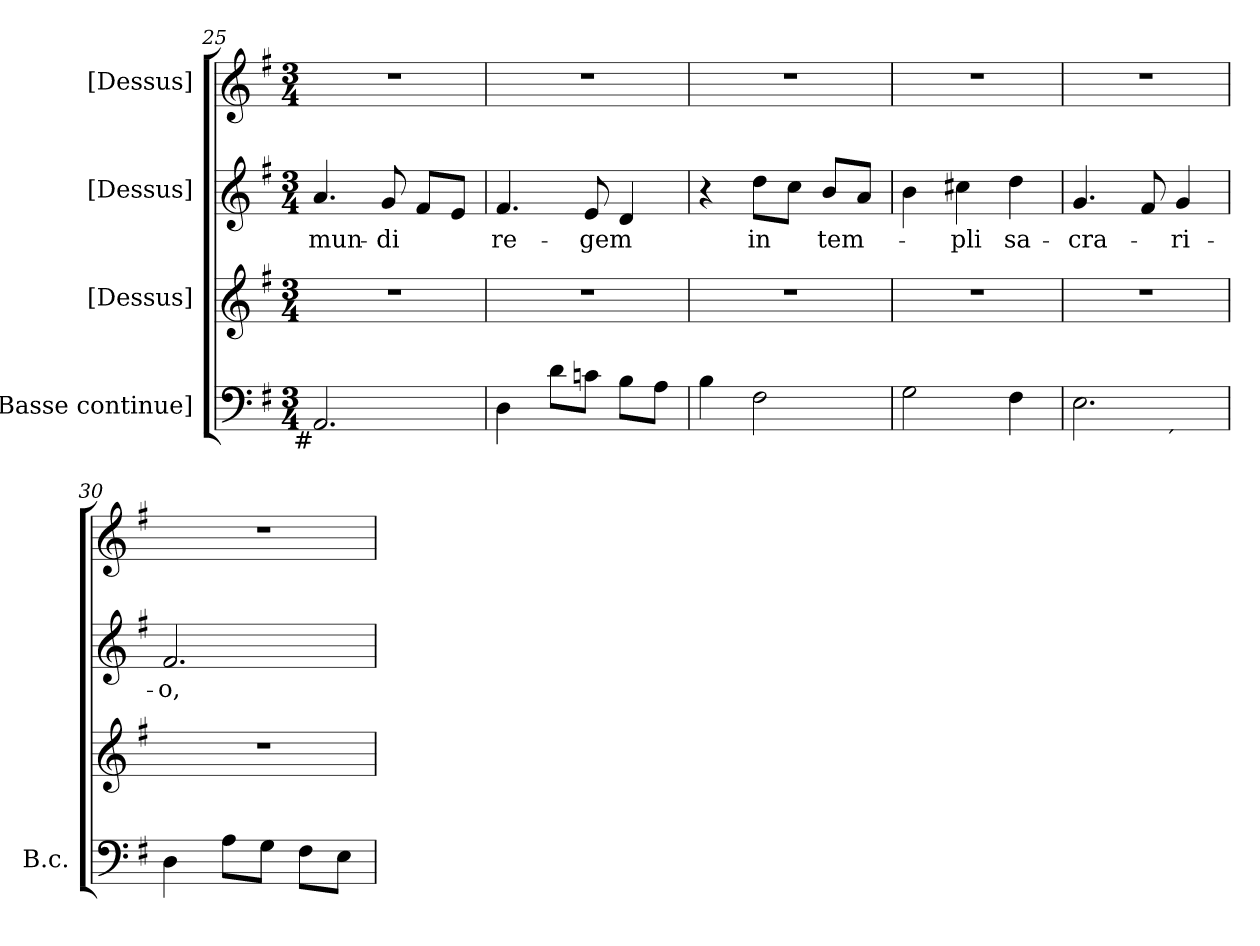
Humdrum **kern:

**kern	**kern	**kern	**text	**kern
*part4	*part3	*part2	*part2	*part1
*staff4	*staff3	*staff2	*staff2	*staff1
*I"[Basse continue]	*I"[Dessus]	*I"[Dessus]	*	*I"[Dessus]
*I'B.c.	*	*	*	*
!!LO:LB:g=z
*clefF4	*clefG2	*clefG2	*	*clefG2
*k[f#]	*k[f#]	*k[f#]	*	*k[f#]
*G:	*G:	*G:	*	*G:
*M3/4	*M3/4	*M3/4	*	*M3/4
=25	=25	=25	=25	=25
!	!LO:N:vis=1	!	!	!
!LO:TX:b:rj:t=#	!	!	!	!
!	!	!	!LO:LY:b:color=#000000	!LO:N:vis=1
2.AAi/	2.r	4.ai/	mun-	2.r
!	!	!	!LO:LY:b:color=#000000	!
.	.	8gi/	-di	.
.	.	8f#i/L	.	.
.	.	8ei/J	.	.
=26	=26	=26	=26	=26
!	!LO:N:vis=1	!	!	!
!	!	!	!LO:LY:b:color=#000000	!LO:N:vis=1
4Di\	2.r	4.f#i/	re-	2.r
8di\L	.	.	.	.
!	!	!	!LO:LY:b:color=#000000	!
8cni\J	.	8ei/	-gem	.
8Bi\L	.	4di/	.	.
8Ai\J	.	.	.	.
=27	=27	=27	=27	=27
!	!LO:N:vis=1	!	!	!LO:N:vis=1
4Bi\	2.r	4r	.	2.r
!	!	!	!LO:LY:b:color=#000000	!
2F#i\	.	8ddi\L	in	.
.	.	8cci\J	.	.
!	!	!	!LO:LY:b:color=#000000	!
.	.	8bi/L	tem-	.
.	.	8ai/J	.	.
=28	=28	=28	=28	=28
!	!LO:N:vis=1	!	!	!LO:N:vis=1
2Gi\	2.r	4bi\	.	2.r
!	!	!	!LO:LY:b:color=#000000	!
.	.	4cc#Xi\	-pli	.
!	!	!	!LO:LY:b:color=#000000	!
4F#i\	.	4ddi\	sa-	.
=29	=29	=29	=29	=29
!	!LO:N:vis=1	!	!	!
!LO:TX:b:rj:t=7	!	!	!	!
!	!	!	!LO:LY:b:color=#000000	!LO:N:vis=1
*^	*	*	*	*
2.Ei\	2ryy	2.r	4.gi/	-cra-	2.r
.	.	.	8f#i/	.	.
!	!LO:TX:b:rj:t=´	!	!	!	!
!	!	!	!	!LO:LY:b:color=#000000	!
.	4ryy	.	4gi/	-ri-	.
=30	=30	=30	=30	=30	=30
!	!	!LO:N:vis=1	!	!	!
*v	*v	*	*	*	*
*^	*	*	*	*
!	!	!	!	!LO:LY:b:color=#000000	!LO:N:vis=1
*v	*v	*	*	*	*
4Di\	2.r	2.f#i/	-o,	2.r
8Ai\L	.	.	.	.
8Gi\J	.	.	.	.
8F#i\L	.	.	.	.
8Ei\J	.	.	.	.
=	=	=	=	=
*-	*-	*-	*-	*-
